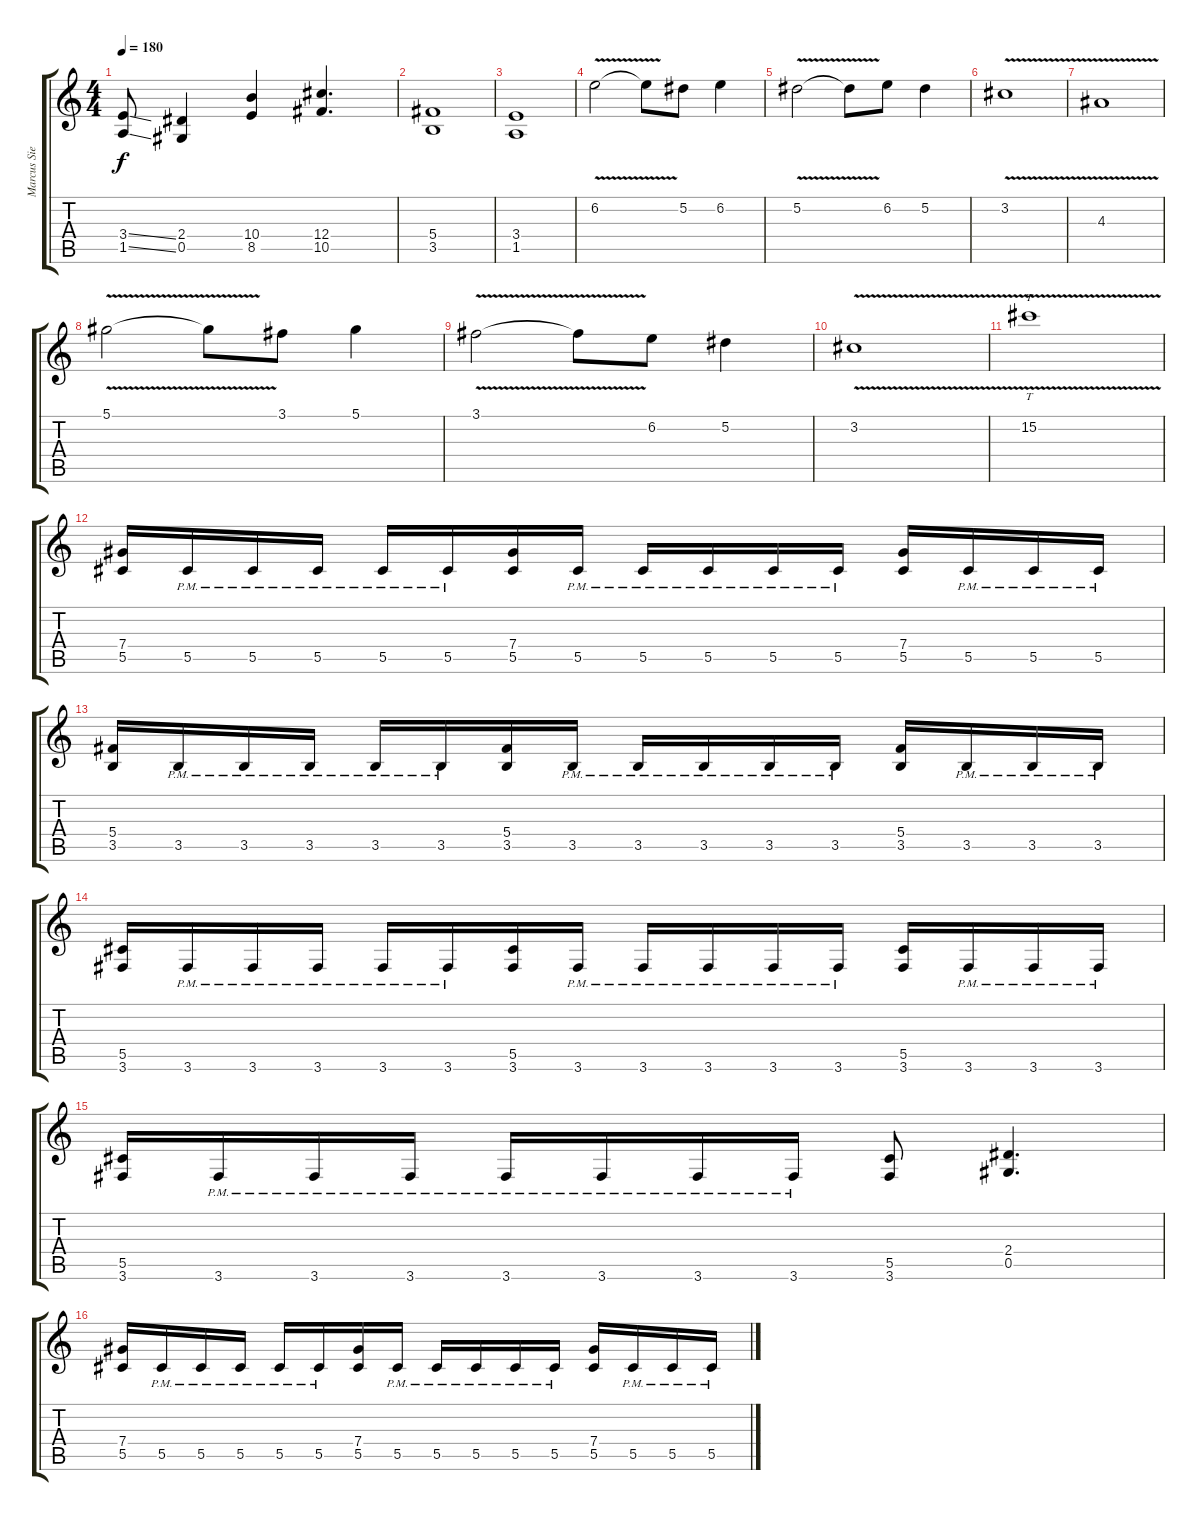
\track ("Marcus Siepen" "Marcus Sie") {instrument distortionguitar}
\staff {score tabs}
\tuning (Eb4 Bb3 Gb3 Db3 Ab2 Eb2) {hide}
\ts (4 4)
\tempo 180
\clef g2
\ks c
(3.4{ss} 1.5{ss}).8{dy f} (2.4 0.5).4 (10.4 8.5).4 (12.4 10.5).4{d} |
(5.4 3.5).1 |
(3.4 1.5).1 |
6.2{v}.2 6.2{t}.8 5.2.8 6.2.4 |
5.2{v}.2 5.2{t}.8 6.2.8 5.2.4 |
3.2{v}.1 |
4.3{v}.1 |
5.1{v}.2 5.1{t}.8 3.1.8 5.1.4 |
3.1{v}.2 3.1{t}.8 6.2.8 5.2.4 |
3.2{v}.1 |
15.2{v}.1{tt} |
(7.4 5.5).16 5.5{pm}.16 5.5{pm}.16 5.5{pm}.16 5.5{pm}.16 5.5{pm}.16 (7.4 5.5).16 5.5{pm}.16 5.5{pm}.16 5.5{pm}.16 5.5{pm}.16 5.5{pm}.16 (7.4 5.5).16 5.5{pm}.16 5.5{pm}.16 5.5{pm}.16 |
(5.4 3.5).16 3.5{pm}.16 3.5{pm}.16 3.5{pm}.16 3.5{pm}.16 3.5{pm}.16 (5.4 3.5).16 3.5{pm}.16 3.5{pm}.16 3.5{pm}.16 3.5{pm}.16 3.5{pm}.16 (5.4 3.5).16 3.5{pm}.16 3.5{pm}.16 3.5{pm}.16 |
(5.5 3.6).16 3.6{pm}.16 3.6{pm}.16 3.6{pm}.16 3.6{pm}.16 3.6{pm}.16 (5.5 3.6).16 3.6{pm}.16 3.6{pm}.16 3.6{pm}.16 3.6{pm}.16 3.6{pm}.16 (5.5 3.6).16 3.6{pm}.16 3.6{pm}.16 3.6{pm}.16 |
(5.5 3.6).16 3.6{pm}.16 3.6{pm}.16 3.6{pm}.16 3.6{pm}.16 3.6{pm}.16 3.6{pm}.16 3.6{pm}.16 (5.5 3.6).8 (2.4 0.5).4{d} |
(7.4 5.5).16 5.5{pm}.16 5.5{pm}.16 5.5{pm}.16 5.5{pm}.16 5.5{pm}.16 (7.4 5.5).16 5.5{pm}.16 5.5{pm}.16 5.5{pm}.16 5.5{pm}.16 5.5{pm}.16 (7.4 5.5).16 5.5{pm}.16 5.5{pm}.16 5.5{pm}.16
